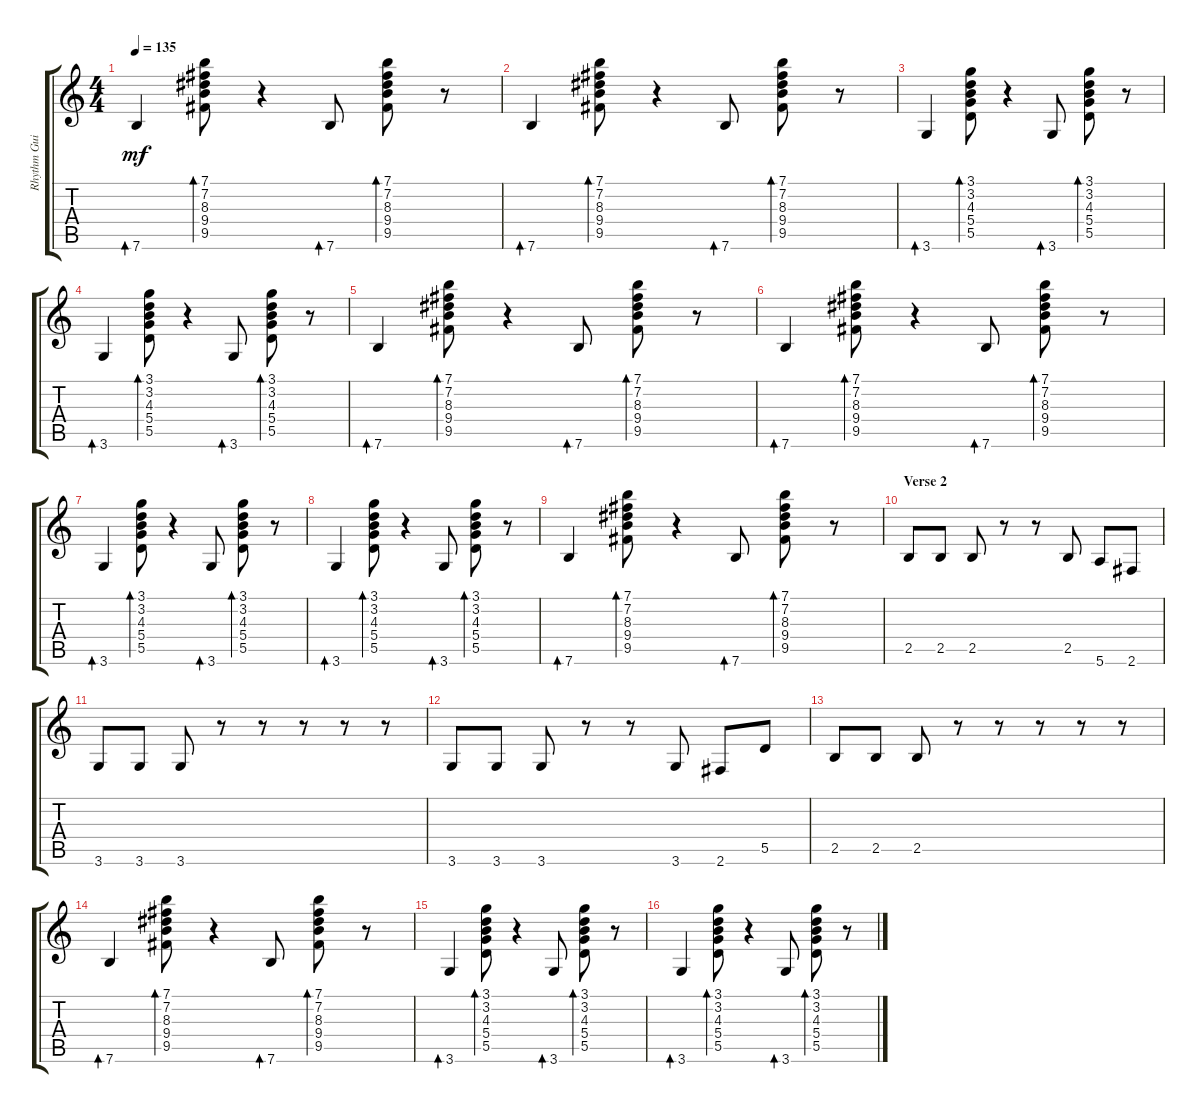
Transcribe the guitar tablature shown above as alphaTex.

\track ("Rhythm Guitar" "Rhythm Gui") {instrument overdrivenguitar}
\staff {score tabs}
\tuning (E4 B3 G3 D3 A2 E2) {hide}
\ts (4 4)
\tempo 135
\clef g2
\ks c
7.6.4{bd 30 dy mf} (7.1 7.2 8.3 9.4 9.5).8{bd 30} r.4 7.6.8{bd 30} (7.1 7.2 8.3 9.4 9.5).8{bd 30} r.8 |
7.6.4{bd 30} (7.1 7.2 8.3 9.4 9.5).8{bd 30} r.4 7.6.8{bd 30} (7.1 7.2 8.3 9.4 9.5).8{bd 30} r.8 |
3.6.4{bd 30} (3.1 3.2 4.3 5.4 5.5).8{bd 30} r.4 3.6.8{bd 30} (3.1 3.2 4.3 5.4 5.5).8{bd 30} r.8 |
3.6.4{bd 30} (3.1 3.2 4.3 5.4 5.5).8{bd 30} r.4 3.6.8{bd 30} (3.1 3.2 4.3 5.4 5.5).8{bd 30} r.8 |
7.6.4{bd 30} (7.1 7.2 8.3 9.4 9.5).8{bd 30} r.4 7.6.8{bd 30} (7.1 7.2 8.3 9.4 9.5).8{bd 30} r.8 |
7.6.4{bd 30} (7.1 7.2 8.3 9.4 9.5).8{bd 30} r.4 7.6.8{bd 30} (7.1 7.2 8.3 9.4 9.5).8{bd 30} r.8 |
3.6.4{bd 30} (3.1 3.2 4.3 5.4 5.5).8{bd 30} r.4 3.6.8{bd 30} (3.1 3.2 4.3 5.4 5.5).8{bd 30} r.8 |
3.6.4{bd 30} (3.1 3.2 4.3 5.4 5.5).8{bd 30} r.4 3.6.8{bd 30} (3.1 3.2 4.3 5.4 5.5).8{bd 30} r.8 |
7.6.4{bd 30} (7.1 7.2 8.3 9.4 9.5).8{bd 30} r.4 7.6.8{bd 30} (7.1 7.2 8.3 9.4 9.5).8{bd 30} r.8 |
\section ("" "Verse 2")
2.5.8 2.5.8 2.5.8 r.8 r.8 2.5.8 5.6.8 2.6.8 |
3.6.8 3.6.8 3.6.8 r.8 r.8 r.8 r.8 r.8 |
3.6.8 3.6.8 3.6.8 r.8 r.8 3.6.8 2.6.8 5.5.8 |
2.5.8 2.5.8 2.5.8 r.8 r.8 r.8 r.8 r.8 |
7.6.4{bd 30} (7.1 7.2 8.3 9.4 9.5).8{bd 30} r.4 7.6.8{bd 30} (7.1 7.2 8.3 9.4 9.5).8{bd 30} r.8 |
3.6.4{bd 30} (3.1 3.2 4.3 5.4 5.5).8{bd 30} r.4 3.6.8{bd 30} (3.1 3.2 4.3 5.4 5.5).8{bd 30} r.8 |
3.6.4{bd 30} (3.1 3.2 4.3 5.4 5.5).8{bd 30} r.4 3.6.8{bd 30} (3.1 3.2 4.3 5.4 5.5).8{bd 30} r.8
